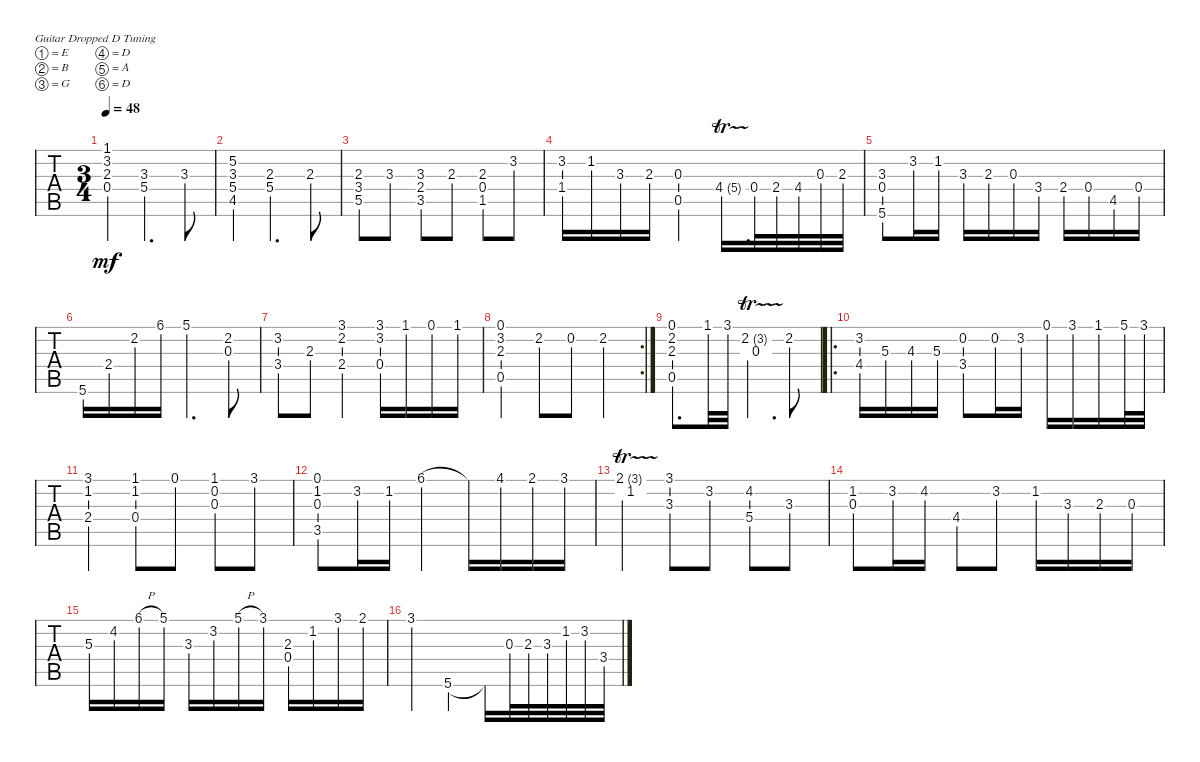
\defaultSystemsLayout 4
\bracketExtendMode groupsimilarinstruments
\singleTrackTrackNamePolicy hidden
\multiTrackTrackNamePolicy hidden
\firstSystemTrackNameOrientation horizontal
\otherSystemsTrackNameOrientation horizontal
\track ("Nylon Guitar" "N-Gt") {instrument acousticguitarnylon}
\staff {tabs}
\tuning (E4 B3 G3 D3 A2 D2)
\ts (3 4)
\tempo 48
\clef g2
\ks c
(0.4 2.3 3.2 1.1).4{dy mf instrument acousticguitarnylon} (5.4 3.3).4{d} 3.3.8 |
(4.5 5.4 3.3 5.2).4 (5.4 2.3).4{d} 2.3.8 |
(5.5 3.4 2.3).8 3.3.8 (3.5 3.3 2.4).8 2.3.8 (1.5 0.4 2.3).8 3.2.8 |
(1.4 3.2).16 1.2.16 3.3.16 2.3.16 (0.5 0.3).4 4.4{tr (5 16)}.16{d} 0.4.32 2.4.32 4.4.32 0.3.32 2.3.32 |
(5.6 0.4 3.3).8 3.2.16 1.2.16 3.3.16 2.3.16 0.3.16 3.4.16 2.4.16 0.4.16 4.5.16 0.4.16 |
5.6.16 2.4.16 2.2.16 6.1.16 5.1.4{d} (0.3 2.2).8 |
(3.2 3.4).8 2.3.8 (2.2 3.1 2.4).4 (3.2 3.1 0.4).16 1.1.16 0.1.16 1.1.16 |
\rc 2
(3.2 0.1 2.3 0.5).4 2.2.8 0.2.8 2.2.4 |
(2.3 2.2 0.1 0.5).8{d} 1.1.32 3.1.32 (0.3 2.2{tr (3 16)}).4{d} 2.2.8 |
\ro
(4.4 3.2).16 5.3.16 4.3.16 5.3.16 (3.4 0.2).8 0.2.16 3.2.16 0.1.16 3.1.16 1.1.16 5.1.32 3.1.32 |
(1.2 3.1 2.4).4 (1.2 1.1 0.4).8 0.1.8 (0.3 0.2 1.1).8 3.1.8 |
(3.5 0.3 1.2 0.1).8 3.2.16 1.2.16 6.1.4 6.1{t}.16 4.1.16 2.1.16 3.1.16 |
(1.2 2.1{tr (3 16)}).4 (3.3 3.1).8 3.2.8 (5.4 4.2).8 3.3.8 |
(0.3 1.2).8 3.2.16 4.2.16 4.4.8 3.2.8 1.2.16 3.3.16 2.3.16 0.3.16 |
5.3.16 4.2.16 6.1{h}.16 5.1.16 3.3.16 3.2.16 5.1{h}.16 3.1.16 (0.4 2.3).16 1.2.16 3.1.16 2.1.16 |
3.1.4 5.6.4 5.6{t}.16 0.3.32 2.3.32 3.3.32 1.2.32 3.2.32 3.4.32
